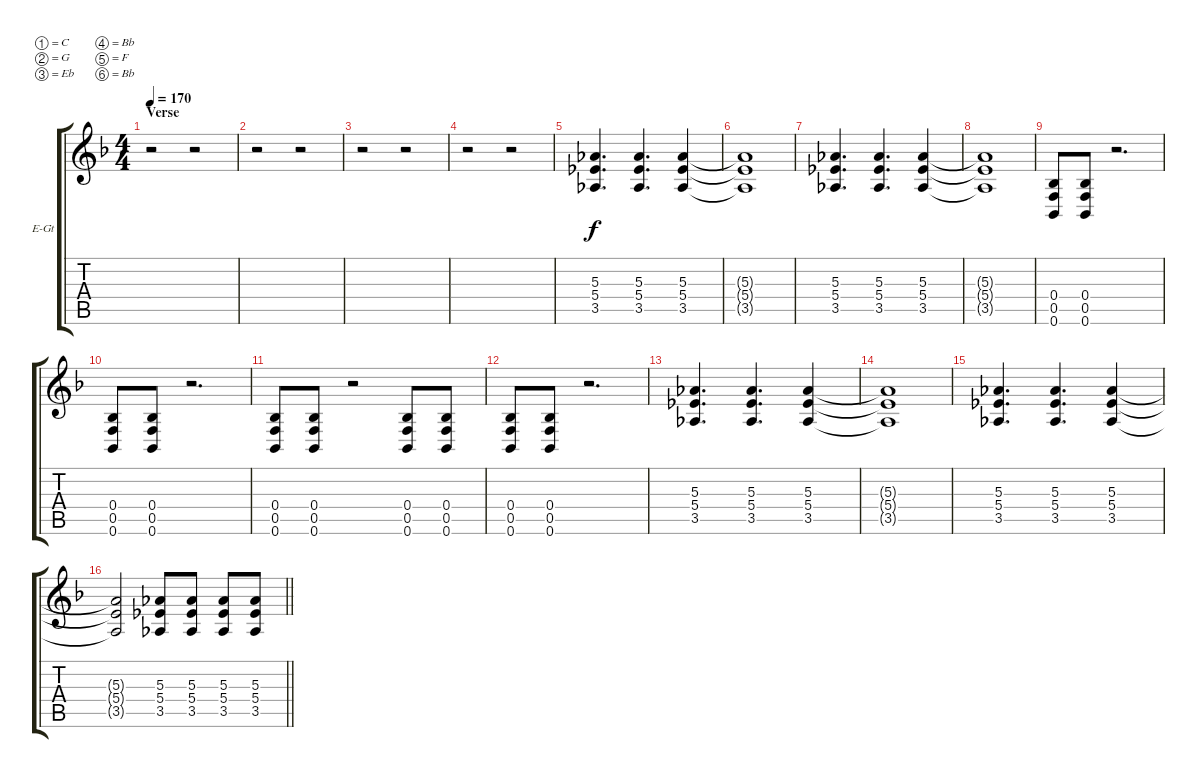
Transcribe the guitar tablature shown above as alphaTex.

\bracketExtendMode groupsimilarinstruments
\firstSystemTrackNameOrientation horizontal
\otherSystemsTrackNameOrientation horizontal
\track ("Jesper Strömblad" "E-Gt") {instrument distortionguitar}
\staff {score tabs}
\tuning (C4 G3 Eb3 Bb2 F2 Bb1)
\ts (4 4)
\section ("" "Verse")
\tempo 170
\clef g2
\ks dminor
r.2{dy f} r.2 |
r.2 r.2 |
r.2 r.2 |
r.2 r.2 |
(5.3 5.4 3.5).4{d} (5.3 5.4 3.5).4{d} (5.3 5.4 3.5).4 |
(5.3{t} 5.4{t} 3.5{t}).1 |
(5.3 5.4 3.5).4{d} (5.3 5.4 3.5).4{d} (5.3 5.4 3.5).4 |
(5.3{t} 5.4{t} 3.5{t}).1 |
(0.4 0.5 0.6).8 (0.4 0.5 0.6).8 r.2{d} |
(0.4 0.5 0.6).8 (0.4 0.5 0.6).8 r.2{d} |
(0.4 0.5 0.6).8 (0.4 0.5 0.6).8 r.2 (0.4 0.5 0.6).8 (0.4 0.5 0.6).8 |
(0.4 0.5 0.6).8 (0.4 0.5 0.6).8 r.2{d} |
(5.3 5.4 3.5).4{d} (5.3 5.4 3.5).4{d} (5.3 5.4 3.5).4 |
(5.3{t} 5.4{t} 3.5{t}).1 |
(5.3 5.4 3.5).4{d} (5.3 5.4 3.5).4{d} (5.3 5.4 3.5).4 |
\barLineRight lightlight
(5.3{t} 5.4{t} 3.5{t}).2 (5.3 5.4 3.5).8 (5.3 5.4 3.5).8 (5.3 5.4 3.5).8 (5.3 5.4 3.5).8
